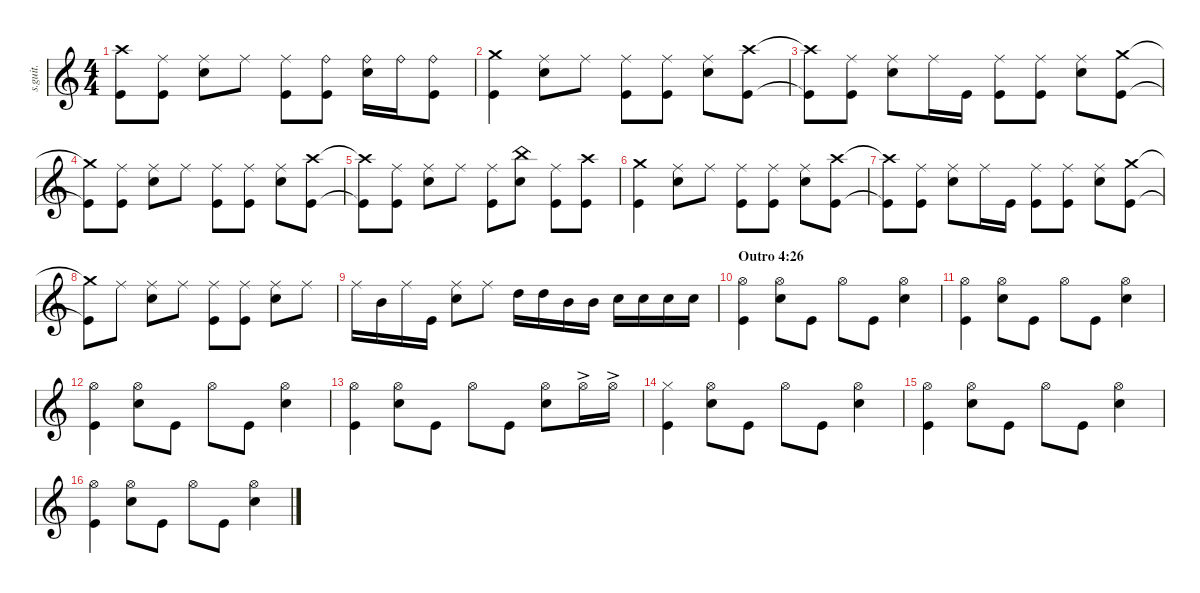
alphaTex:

\defaultSystemsLayout 4
\hideDynamics
\bracketExtendMode nobrackets
\track ("Sean Kinney - Drums" "s.guit.") {instrument percussion}
\staff {score}
\articulation defaults
\ts (4 4)
\tempo (111 hide)
\clef g2
\ks c
("Crash high (hit)"{t} "Kick (hit)"{t}).8{dy f} ("Ride (middle)" "Kick (hit)").8 ("Ride (middle)" "Snare (hit) 2").8 "Ride (middle)".8 ("Ride (middle)" "Kick (hit)").8 ("Ride (bell)" "Kick (hit)").8 ("Ride (bell)" "Snare (hit) 2").16 "Ride (bell)".16{dy fff} ("Ride (bell)" "Kick (hit)").8 |
("Crash medium (hit)" "Kick (hit)").4{dy f} ("Ride (middle)" "Snare (hit) 2").8 "Ride (middle)".8 ("Ride (middle)" "Kick (hit)").8 ("Ride (middle)" "Kick (hit)").8 ("Ride (middle)" "Snare (hit) 2").8 ("Crash high (hit)" "Kick (hit)").8 |
("Crash high (hit)"{t} "Kick (hit)"{t}).8 ("Ride (middle)" "Kick (hit)").8 ("Ride (middle)" "Snare (hit) 2").8 "Ride (middle)".16 "Kick (hit)".16 ("Ride (middle)" "Kick (hit)").8 ("Ride (middle)" "Kick (hit)").8 ("Ride (middle)" "Snare (hit) 2").8 ("Crash medium (hit)" "Kick (hit)").8 |
("Crash medium (hit)"{t} "Kick (hit)"{t}).8 ("Ride (middle)" "Kick (hit)").8 ("Ride (middle)" "Snare (hit) 2").8 "Ride (middle)".8 ("Ride (middle)" "Kick (hit)").8 ("Ride (middle)" "Kick (hit)").8 ("Ride (middle)" "Snare (hit) 2").8 ("Crash high (hit)" "Kick (hit)").8 |
("Crash high (hit)"{t} "Kick (hit)"{t}).8 ("Ride (middle)" "Kick (hit)").8 ("Ride (middle)" "Snare (hit) 2").8 "Ride (middle)".8 ("Ride (middle)" "Kick (hit)").8 ("China (hit)" "Snare (hit) 2").8 ("Ride (middle)" "Kick (hit)").8 ("Crash high (hit)" "Kick (hit)").8 |
("Crash medium (hit)" "Kick (hit)").4 ("Ride (middle)" "Snare (hit) 2").8 "Ride (middle)".8 ("Ride (middle)" "Kick (hit)").8 ("Ride (middle)" "Kick (hit)").8 ("Ride (middle)" "Snare (hit) 2").8 ("Crash high (hit)" "Kick (hit)").8 |
("Crash high (hit)"{t} "Kick (hit)"{t}).8 ("Ride (middle)" "Kick (hit)").8 ("Ride (middle)" "Snare (hit) 2").8 "Ride (middle)".16 "Kick (hit)".16{dy ff} ("Ride (middle)" "Kick (hit)").8{dy f} ("Ride (middle)" "Kick (hit)").8 ("Ride (middle)" "Snare (hit) 2").8 ("Crash medium (hit)" "Kick (hit)").8 |
("Crash medium (hit)"{t} "Kick (hit)"{t}).8 "Ride (middle)".8 ("Ride (middle)" "Snare (hit) 2").8 "Ride (middle)".8 ("Ride (middle)" "Kick (hit)").8 ("Ride (middle)" "Kick (hit)").8 ("Ride (middle)" "Snare (hit) 2").8 "Ride (middle)".8 |
"Ride (middle)".16 "Mid Tom (hit)".16 "Ride (middle)".16 "Kick (hit)".16 ("Ride (middle)" "Snare (hit) 2").8 "Ride (middle)".8{dy mf} "High Tom (hit)".16{dy f} "High Tom (hit)".16 "Mid Tom (hit)".16 "Mid Tom (hit)".16 "Snare (hit) 2".16 "Snare (hit) 2".16 "Snare (hit) 2".16 "Snare (hit) 2".16 |
\section ("" "Outro 4:26")
\tempo (106 hide)
("Hi-Hat (open)" "Kick (hit)").4 ("Hi-Hat (open)" "Snare (hit) 2").8 "Kick (hit)".8 "Hi-Hat (open)".8 "Kick (hit)".8 ("Hi-Hat (open)" "Snare (hit) 2").4 |
("Hi-Hat (open)" "Kick (hit)").4 ("Hi-Hat (open)" "Snare (hit) 2").8 "Kick (hit)".8 "Hi-Hat (open)".8 "Kick (hit)".8 ("Hi-Hat (open)" "Snare (hit) 2").4 |
("Hi-Hat (open)" "Kick (hit)").4 ("Hi-Hat (open)" "Snare (hit) 2").8 "Kick (hit)".8 "Hi-Hat (open)".8 "Kick (hit)".8 ("Hi-Hat (open)" "Snare (hit) 2").4 |
("Hi-Hat (open)" "Kick (hit)").4 ("Hi-Hat (open)" "Snare (hit) 2").8 "Kick (hit)".8 "Hi-Hat (open)".8 "Kick (hit)".8 ("Hi-Hat (open)" "Snare (hit) 2").8 "Hi-Hat (open)"{ac}.16 "Hi-Hat (open)"{ac}.16 |
("Hi-Hat (closed)" "Kick (hit)").4 ("Hi-Hat (open)" "Snare (hit) 2").8 "Kick (hit)".8 "Hi-Hat (open)".8 "Kick (hit)".8 ("Hi-Hat (open)" "Snare (hit) 2").4 |
("Hi-Hat (open)" "Kick (hit)").4 ("Hi-Hat (open)" "Snare (hit) 2").8 "Kick (hit)".8 "Hi-Hat (open)".8 "Kick (hit)".8 ("Hi-Hat (open)" "Snare (hit) 2").4 |
("Hi-Hat (open)" "Kick (hit)").4 ("Hi-Hat (open)" "Snare (hit) 2").8 "Kick (hit)".8 "Hi-Hat (open)".8 "Kick (hit)".8 ("Hi-Hat (open)" "Snare (hit) 2").4
